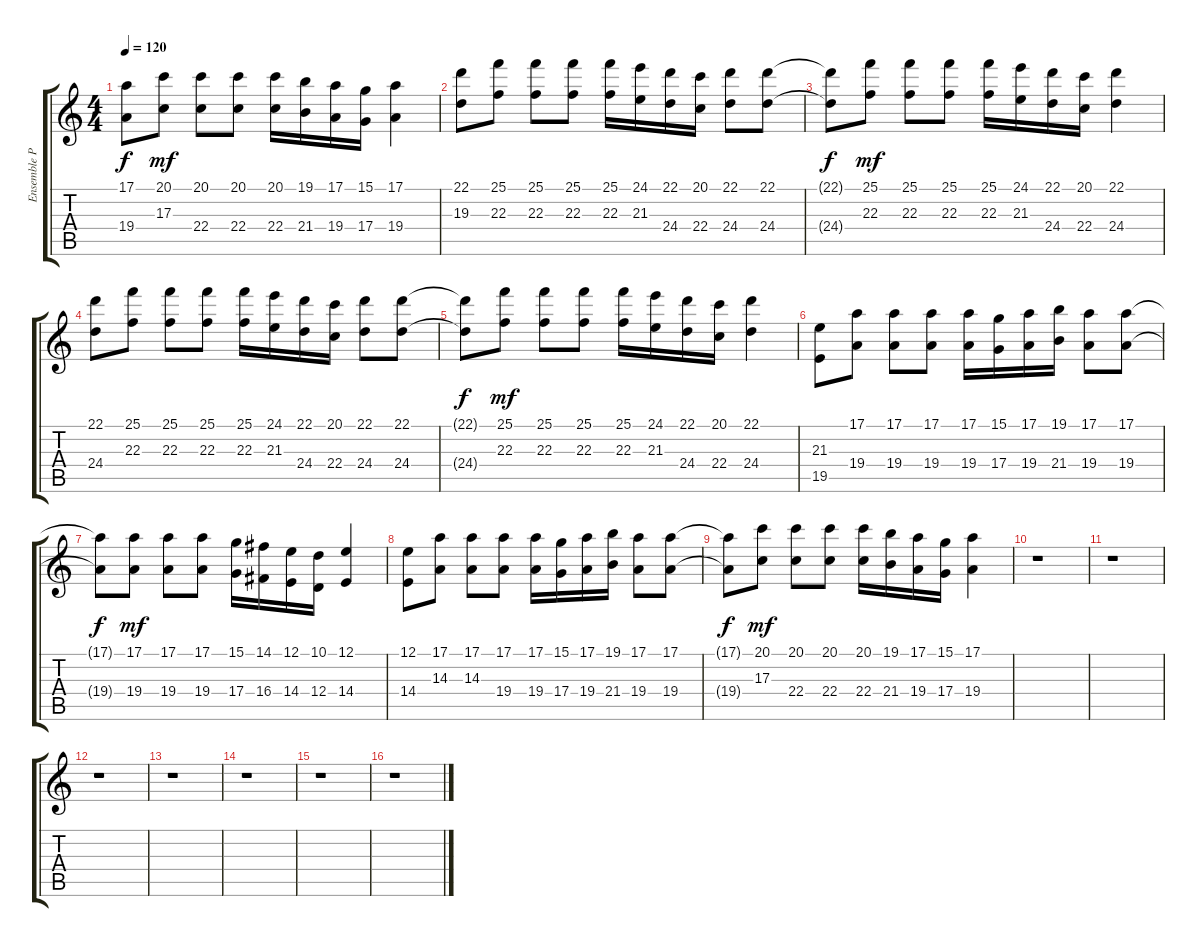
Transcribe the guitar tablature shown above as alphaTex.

\track ("Ensemble Principal" "Ensemble P") {instrument tremolostrings}
\staff {score tabs}
\tuning (E4 B3 G3 D3 A2 E2) {hide}
\ts (4 4)
\tempo 120
\clef g2
\ks c
(17.1{t} 19.4{t}).8{dy f} (20.1 17.3).8{dy mf} (20.1 22.4).8 (20.1 22.4).8 (20.1 22.4).16 (19.1 21.4).16 (17.1 19.4).16 (15.1 17.4).16 (17.1 19.4).4 |
(22.1 19.3).8 (25.1 22.3).8 (25.1 22.3).8 (25.1 22.3).8 (25.1 22.3).16 (24.1 21.3).16 (22.1 24.4).16 (20.1 22.4).16 (22.1 24.4).8 (22.1 24.4).8 |
(22.1{t} 24.4{t}).8{dy f} (25.1 22.3).8{dy mf} (25.1 22.3).8 (25.1 22.3).8 (25.1 22.3).16 (24.1 21.3).16 (22.1 24.4).16 (20.1 22.4).16 (22.1 24.4).4 |
(22.1 24.4).8 (25.1 22.3).8 (25.1 22.3).8 (25.1 22.3).8 (25.1 22.3).16 (24.1 21.3).16 (22.1 24.4).16 (20.1 22.4).16 (22.1 24.4).8 (22.1 24.4).8 |
(22.1{t} 24.4{t}).8{dy f} (25.1 22.3).8{dy mf} (25.1 22.3).8 (25.1 22.3).8 (25.1 22.3).16 (24.1 21.3).16 (22.1 24.4).16 (20.1 22.4).16 (22.1 24.4).4 |
(21.3 19.5).8 (17.1 19.4).8 (17.1 19.4).8 (17.1 19.4).8 (17.1 19.4).16 (15.1 17.4).16 (17.1 19.4).16 (19.1 21.4).16 (17.1 19.4).8 (17.1 19.4).8 |
(17.1{t} 19.4{t}).8{dy f} (17.1 19.4).8{dy mf} (17.1 19.4).8 (17.1 19.4).8 (15.1 17.4).16 (14.1 16.4).16 (12.1 14.4).16 (10.1 12.4).16 (12.1 14.4).4 |
(12.1 14.4).8 (17.1 14.3).8 (17.1 14.3).8 (17.1 19.4).8 (17.1 19.4).16 (15.1 17.4).16 (17.1 19.4).16 (19.1 21.4).16 (17.1 19.4).8 (17.1 19.4).8 |
(17.1{t} 19.4{t}).8{dy f} (20.1 17.3).8{dy mf} (20.1 22.4).8 (20.1 22.4).8 (20.1 22.4).16 (19.1 21.4).16 (17.1 19.4).16 (15.1 17.4).16 (17.1 19.4).4 |
r.1 |
r.1 |
r.1 |
r.1 |
r.1 |
r.1 |
r.1
